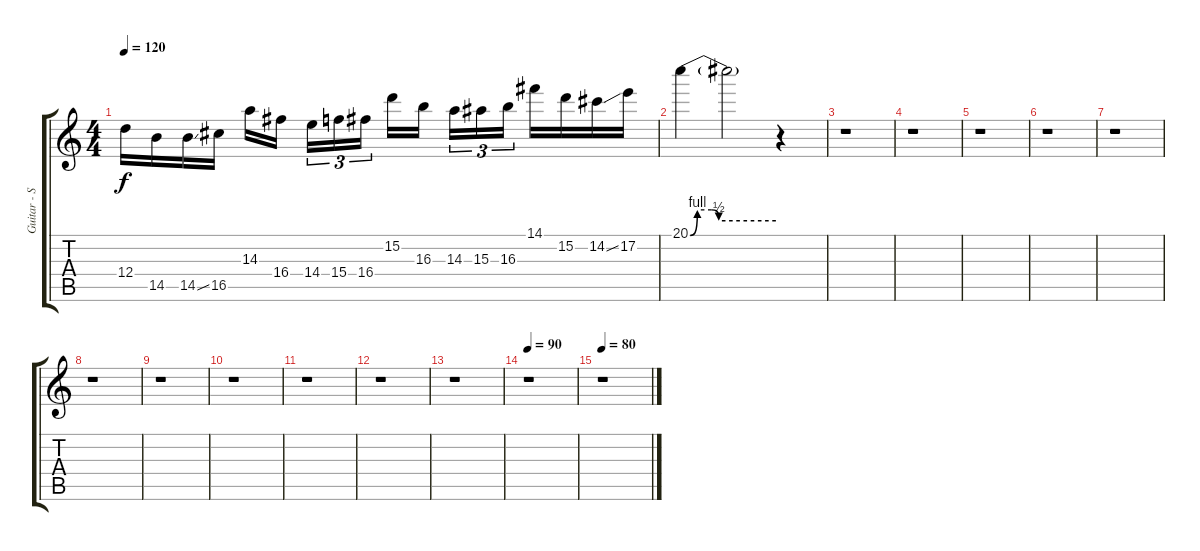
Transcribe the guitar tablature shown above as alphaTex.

\track ("Guitar - Solo" "Guitar - S") {instrument distortionguitar}
\staff {score tabs}
\tuning (E4 B3 G3 D3 A2 E2) {hide}
\ts (4 4)
\tempo 120
\clef g2
\ks c
12.4.16{dy f} 14.5.16 14.5{ss}.16 16.5.16 14.3.16 16.4.16 14.4.16{tu (3 2)} 15.4.16{tu (3 2)} 16.4.16{tu (3 2)} 15.2.16 16.3.16 14.3.16{tu (3 2)} 15.3.16{tu (3 2)} 16.3.16{tu (3 2)} 14.1.16 15.2.16 14.2{ss}.16 17.2.16 |
20.1{be (custom 0 0 5 4 15 4 20 2 60 2)}.4 20.1{t}.2 r.4 |
r.1 |
r.1 |
r.1 |
r.1 |
r.1 |
r.1 |
r.1 |
r.1 |
r.1 |
r.1 |
r.1 |
\tempo 90
r.1 |
\tempo 80
r.1
